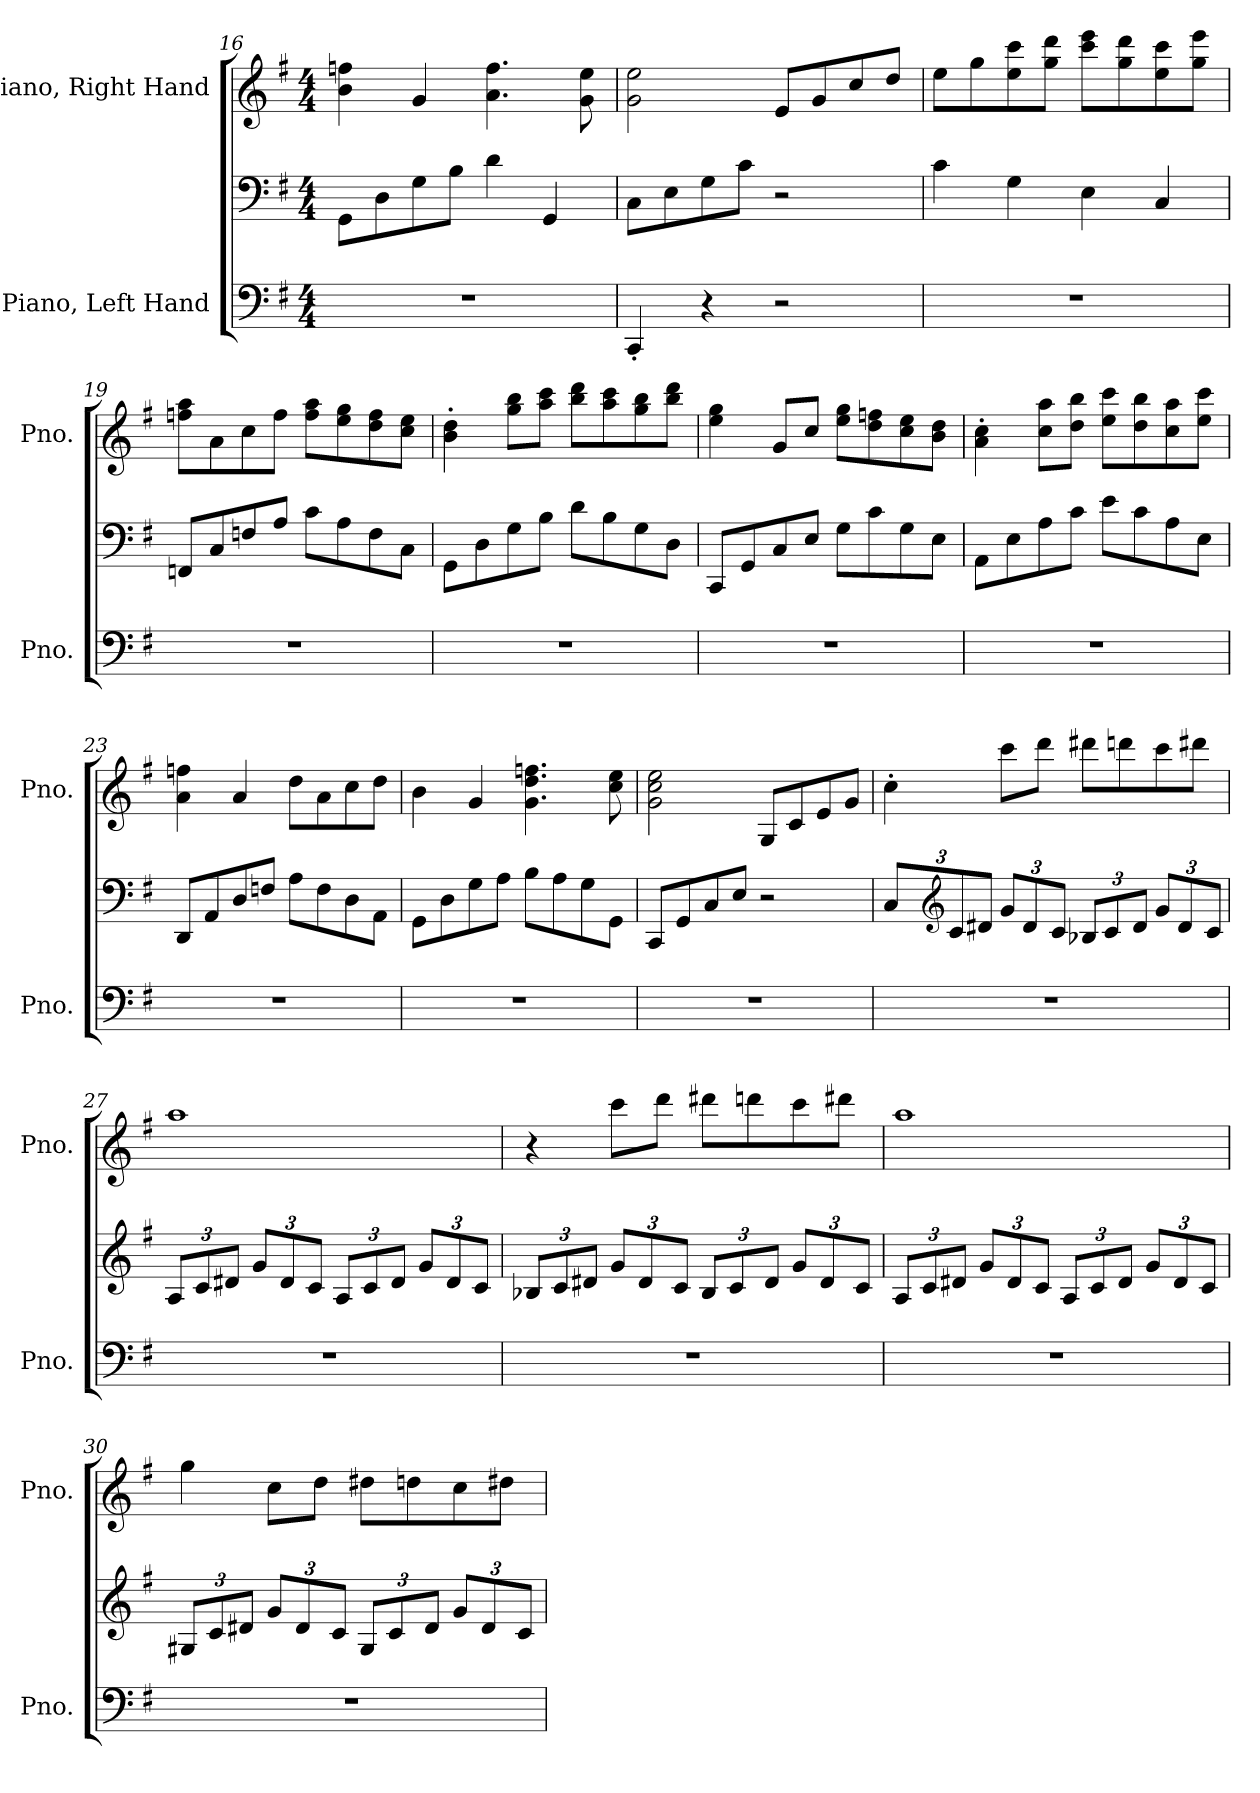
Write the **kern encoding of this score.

**kern	**kern	**kern
*part2	*part2	*part1
*staff3	*staff2	*staff1
*I"Piano, Left Hand	*	*I"Piano, Right Hand
*I'Pno.	*	*I'Pno.
*clefF4	*clefF4	*clefG2
*k[f#]	*k[f#]	*k[f#]
*M4/4	*M4/4	*M4/4
=16	=16	=16
1r	8GG\L	4b\ 4ffn\
.	8D\	.
.	8G\	4g/
.	8B\J	.
.	4d\	4.a\ 4.ff\
.	4GG/	.
.	.	8g\ 8ee\
=17	=17	=17
4CC'/	8C\L	2g\ 2ee\
.	8E\	.
4r	8G\	.
.	8c\J	.
2r	2r	8e/L
.	.	8g/
.	.	8cc/
.	.	8dd/J
!!LO:PB:g=z
=18	=18	=18
1r	4c\	8ee\L
.	.	8gg\
.	4G\	8ee\ 8ccc\
.	.	8gg\ 8ddd\J
.	4E\	8ccc\ 8eee\L
.	.	8gg\ 8ddd\
.	4C/	8ee\ 8ccc\
.	.	8gg\ 8eee\J
=19	=19	=19
1r	8FFn/L	8ffn\ 8aa\L
.	8C/	8a\
.	8Fn/	8cc\
.	8A/J	8ff\J
.	8c\L	8ff\ 8aa\L
.	8A\	8ee\ 8gg\
.	8F\	8dd\ 8ff\
.	8C\J	8cc\ 8ee\J
=20	=20	=20
1r	8GG\L	4b\' 4dd\'
.	8D\	.
.	8G\	8gg\ 8bb\L
.	8B\J	8aa\ 8ccc\J
.	8d\L	8bb\ 8ddd\L
.	8B\	8aa\ 8ccc\
.	8G\	8gg\ 8bb\
.	8D\J	8bb\ 8ddd\J
=21	=21	=21
1r	8CC/L	4ee\ 4gg\
.	8GG/	.
.	8C/	8g/L
.	8E/J	8cc/J
.	8G\L	8ee\ 8gg\L
.	8c\	8dd\ 8ffn\
.	8G\	8cc\ 8ee\
.	8E\J	8b\ 8dd\J
!!LO:LB:g=z
=22	=22	=22
1r	8AA\L	4a\' 4cc\'
.	8E\	.
.	8A\	8cc\ 8aa\L
.	8c\J	8dd\ 8bb\J
.	8e\L	8ee\ 8ccc\L
.	8c\	8dd\ 8bb\
.	8A\	8cc\ 8aa\
.	8E\J	8ee\ 8ccc\J
=23	=23	=23
1r	8DD/L	4a\ 4ffn\
.	8AA/	.
.	8D/	4a/
.	8Fn/J	.
.	8A\L	8dd\L
.	8F\	8a\
.	8D\	8cc\
.	8AA\J	8dd\J
=24	=24	=24
1r	8GG\L	4b\
.	8D\	.
.	8G\	4g/
.	8A\J	.
.	8B\L	4.g\ 4.dd\ 4.ffn\
.	8A\	.
.	8G\	.
.	8GG\J	8cc\ 8ee\
=25	=25	=25
1r	8CC/L	2g\ 2cc\ 2ee\
.	8GG/	.
.	8C/	.
.	8E/J	.
.	2r	8G/L
.	.	8c/
.	.	8e/
.	.	8g/J
!!LO:LB:g=z
=26	=26	=26
*	*Xbrackettup	*
1r	12C/L	4cc'\
*	*clefG2	*
.	12c/	.
.	12d#X/J	.
.	12g/L	8ccc\L
.	12d#/	.
.	.	8ddd\J
.	12c/J	.
.	12B-X/L	8ddd#X\L
.	12c/	.
.	.	8dddn\
.	12d#/J	.
.	12g/L	8ccc\
.	12d#/	.
.	.	8ddd#X\J
.	12c/J	.
=27	=27	=27
1r	12A/L	1aa
.	12c/	.
.	12d#X/J	.
.	12g/L	.
.	12d#/	.
.	12c/J	.
.	12A/L	.
.	12c/	.
.	12d#/J	.
.	12g/L	.
.	12d#/	.
.	12c/J	.
!!LO:LB:g=z
=28	=28	=28
1r	12B-X/L	4r
.	12c/	.
.	12d#X/J	.
.	12g/L	8ccc\L
.	12d#/	.
.	.	8ddd\J
.	12c/J	.
.	12B-/L	8ddd#X\L
.	12c/	.
.	.	8dddn\
.	12d#/J	.
.	12g/L	8ccc\
.	12d#/	.
.	.	8ddd#X\J
.	12c/J	.
=29	=29	=29
1r	12A/L	1aa
.	12c/	.
.	12d#X/J	.
.	12g/L	.
.	12d#/	.
.	12c/J	.
.	12A/L	.
.	12c/	.
.	12d#/J	.
.	12g/L	.
.	12d#/	.
.	12c/J	.
!!LO:PB:g=z
=30	=30	=30
1r	12G#X/L	4gg\
.	12c/	.
.	12d#X/J	.
.	12g/L	8cc\L
.	12d#/	.
.	.	8dd\J
.	12c/J	.
.	12G#/L	8dd#X\L
.	12c/	.
.	.	8ddn\
.	12d#/J	.
.	12g/L	8cc\
.	12d#/	.
.	.	8dd#X\J
.	12c/J	.
=	=	=
*-	*-	*-
